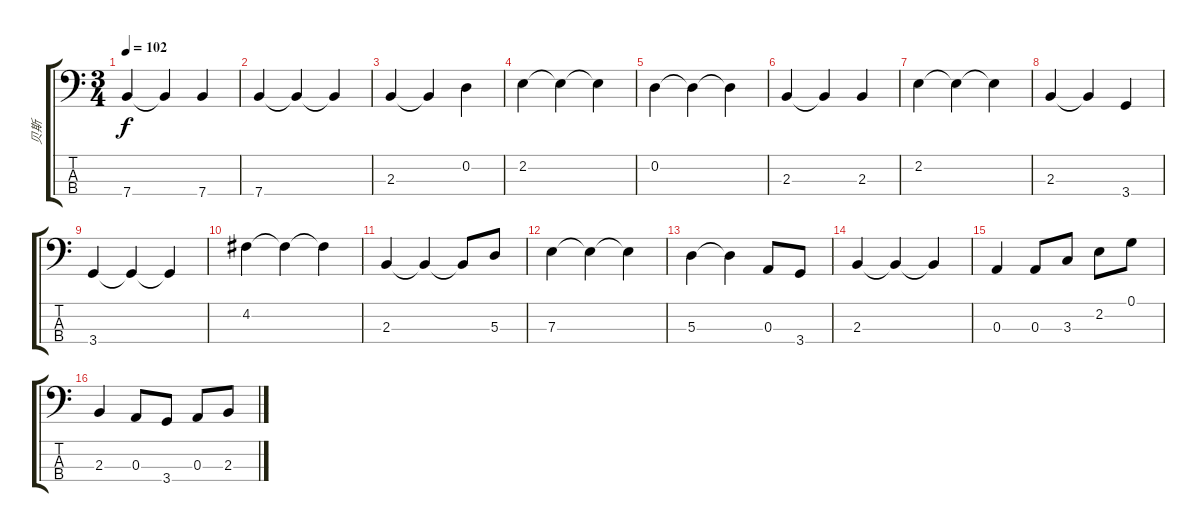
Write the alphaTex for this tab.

\track ("贝斯" "贝斯") {instrument electricbassfinger}
\staff {score tabs}
\tuning (G2 D2 A1 E1) {hide}
\ts (3 4)
\tempo 102
\clef f4
\ks c
7.4.4{dy f} 7.4{t}.4 7.4.4 |
7.4.4 7.4{t}.4 7.4{t}.4 |
2.3.4 2.3{t}.4 0.2.4 |
2.2.4 2.2{t}.4 2.2{t}.4 |
0.2.4 0.2{t}.4 0.2{t}.4 |
2.3.4 2.3{t}.4 2.3.4 |
2.2.4 2.2{t}.4 2.2{t}.4 |
2.3.4 2.3{t}.4 3.4.4 |
3.4.4 3.4{t}.4 3.4{t}.4 |
4.2.4 4.2{t}.4 4.2{t}.4 |
2.3.4 2.3{t}.4 2.3{t}.8 5.3.8 |
7.3.4 7.3{t}.4 7.3{t}.4 |
5.3.4 5.3{t}.4 0.3.8 3.4.8 |
2.3.4 2.3{t}.4 2.3{t}.4 |
0.3.4 0.3.8 3.3.8 2.2.8 0.1.8 |
2.3.4 0.3.8 3.4.8 0.3.8 2.3.8
